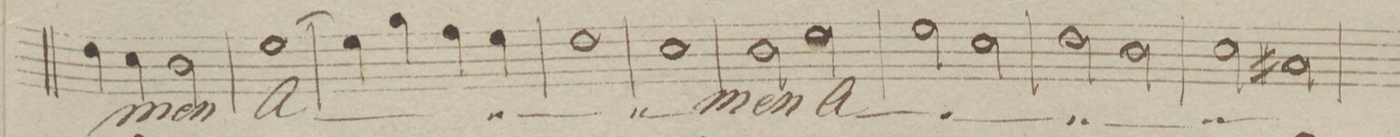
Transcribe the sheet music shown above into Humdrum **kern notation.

**kern	**text	**dynam
*I"Bas.	*	*
*clefF4	*	*
*k[b-]	*	*
*met(c|)	*	*
*M2/2	*	*
4F\	.	.
4E\	.	.
2D\	-men	.
=73	=73	=73
[1G	a-	.
=74	=74	=74
4G\]	.	.
4B-\	.	.
4A\	.	.
4G\	.	.
=75	=75	=75
1F	.	.
=76	=76	=76
1E	.	.
=77	=77	=77
2D\	-men	.
2F\	a-	.
=78	=78	=78
2G\	.	.
2E\	.	.
=79	=79	=79
2F\	.	.
2D\	.	.
=80	=80	=80
2E\	.	.
2C#X\	.	.
=81	=81	=81
*-	*-	*-
